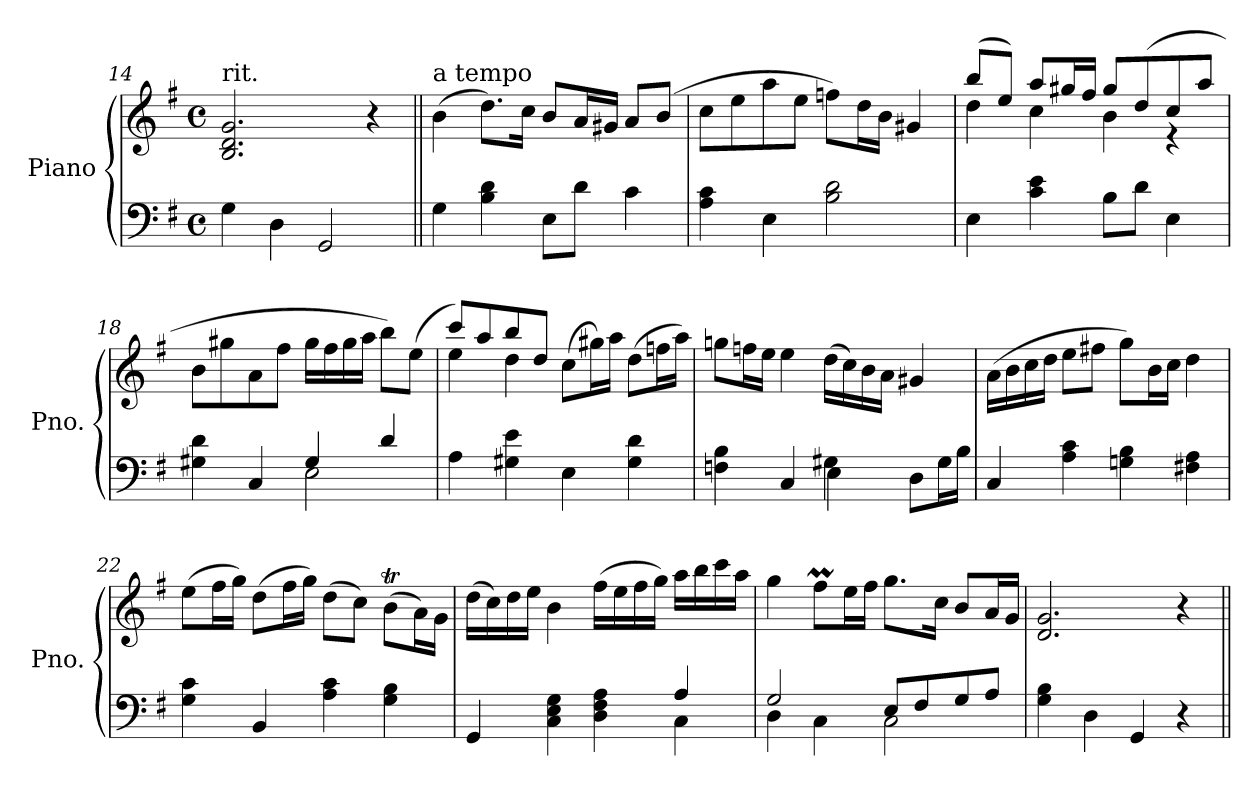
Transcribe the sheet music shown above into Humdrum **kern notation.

**kern	**kern
*part1	*part1
*staff2	*staff1
*I"Piano	*
*I'Pno.	*
*clefF4	*clefG2
*k[f#]	*k[f#]
*M4/4	*M4/4
*met(c)	*met(c)
*MM40	*MM40
=14	=14
!	!LO:TX:a:t=rit.
4G\	2.B/ 2.d/ 2.g/
4D\	.
2GG/	.
.	4r
!!LO:PB:g=z
=15||	=15||
*	*MM50
!	!LO:TX:a:t=a tempo
4G\	(4b\
4B\ 4d\	8.dd\L)
.	16cc\Jk
8E\L	8b/L
8d\J	16a/L
.	16g#X/JJ
4c\	8a/L
.	(8b/J
=16	=16
4A\ 4c\	8cc\L
.	8ee\
4E\	8aa\
.	8ee\J
2B\ 2d\	8ffn\L)
.	16dd\L
.	16b\JJ
.	4g#X/
!!LO:LB:g=z
=17	=17
*	*^
4E\	(8bb/L	4dd\
.	8ee/J)	.
4c\ 4e\	8aa/L	4cc\
.	16gg#X/L	.
.	16ff#/JJ	.
8B\L	8gg#/L	4b\
8d\J	(8dd/	.
4E\	8cc/	4r
.	8aa/J	.
*	*v	*v
=18	=18
*^	*
4G#X\ 4d\	2ryy	8b\L
.	.	8gg#X\
4C/	.	8a\
.	.	8ff#\J
4G#/	2E\	16gg#\LL
.	.	16ff#\
.	.	16gg#\
.	.	16aa\JJ
4d/	.	8bb\L)
.	.	(8ee\J
*v	*v	*
!!LO:LB:g=z
=19	=19
*	*^
4A\	8ccc/L)	4ee\
.	8aa/	.
4G#X\ 4e\	8bb/	4dd\
.	8dd/J	.
4E\	(8cc\L	2ryy
.	16gg#X\L)	.
.	16aa\JJ	.
4G#\ 4d\	(8dd\L	.
.	16ffn\L	.
.	16aa\JJ)	.
*	*v	*v
=20	=20
*^	*
4Fn\ 4B\	2ryy	8ggn\L
.	.	16ffn\L
.	.	16ee\JJ
4C/	.	4ee\
4G#X\	4E\	(16dd\LL
.	.	16cc\)
.	.	16b\
.	.	16a\JJ
8D\L	4ryy	4g#X/
16G#\L	.	.
16B\JJ	.	.
*v	*v	*
!!LO:LB:g=z
=21	=21
4C/	(16a\LL
.	16b\
.	16cc\
.	16dd\JJ
4A\ 4c\	8ee\L
.	8ff#X\J
4Gn\ 4B\	8gg\L)
.	16b\L
.	16cc\JJ
4F#X\ 4A\	4dd\
=22	=22
4G\ 4c\	(8ee\L
.	16ff#\L
.	16gg\JJ)
4BB/	(8dd\L
.	16ff#\L
.	16gg\JJ)
4A\ 4c\	(8dd\L
.	8cc\J)
4G\ 4B\	(8bt\L
.	16a\L)
.	16g\JJ
!!LO:LB:g=z
=23	=23
*^	*
4GG/	2.ryy	(16dd\LL
.	.	16cc\)
.	.	16dd\
.	.	16ee\JJ
4C\ 4E\ 4G\	.	4b\
4D\ 4F#\ 4A\	.	(16ff#\LL
.	.	16ee\
.	.	16ff#\
.	.	16gg\JJ)
4A/	4C\	16aa\LL
.	.	16bb\
.	.	16ccc\
.	.	16aa\JJ
=24	=24	=24
2G/	4D\	4gg\
.	4C\	8ff#m\L
.	.	16ee\L
.	.	16ff#\JJ
8E/L	2C\	8.gg\L
8F#/	.	.
.	.	16cc\Jk
8G/	.	8b/L
8A/J	.	16a/L
.	.	16g/JJ
*v	*v	*
=25	=25
4G\ 4B\	2.d/ 2.g/
4D\	.
4GG/	.
4r	4r
=||	=||
*-	*-
